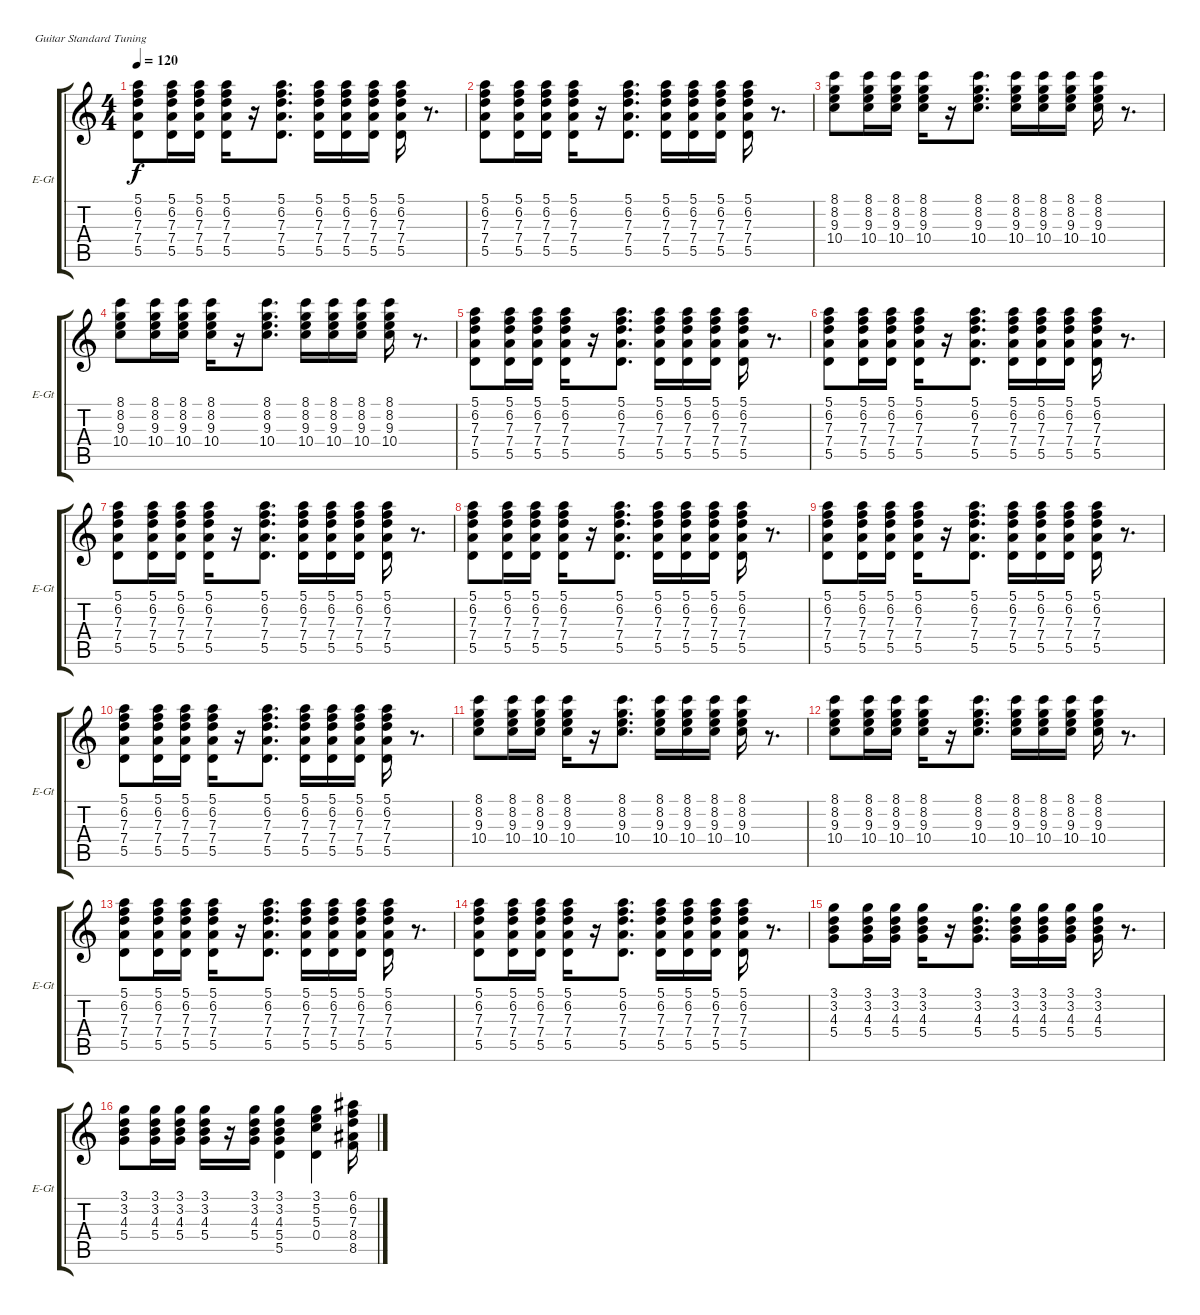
\bracketExtendMode groupsimilarinstruments
\singleTrackTrackNamePolicy allsystems
\multiTrackTrackNamePolicy allsystems
\firstSystemTrackNameOrientation horizontal
\otherSystemsTrackNameOrientation horizontal
\track ("E-Git CLEAN " "E-Gt") {instrument electricguitarclean}
\staff {score tabs}
\tuning (E4 B3 G3 D3 A2 E2)
\ts (4 4)
\tempo 120
\clef g2
\ks c
(5.5 7.4 7.3 6.2 5.1).8{dy f} (5.5 7.4 7.3 6.2 5.1).16 (5.5 7.4 7.3 6.2 5.1).16 (5.5 7.4 7.3 6.2 5.1).16 r.16 (5.5 7.4 7.3 6.2 5.1).8{d} (5.5 7.4 7.3 6.2 5.1).16 (5.5 7.4 7.3 6.2 5.1).16 (5.5 7.4 7.3 6.2 5.1).16 (5.5 7.4 7.3 6.2 5.1).16 r.8{d} |
(5.5 7.4 7.3 6.2 5.1).8 (5.5 7.4 7.3 6.2 5.1).16 (5.5 7.4 7.3 6.2 5.1).16 (5.5 7.4 7.3 6.2 5.1).16 r.16 (5.5 7.4 7.3 6.2 5.1).8{d} (5.5 7.4 7.3 6.2 5.1).16 (5.5 7.4 7.3 6.2 5.1).16 (5.5 7.4 7.3 6.2 5.1).16 (5.5 7.4 7.3 6.2 5.1).16 r.8{d} |
(10.4 9.3 8.2 8.1).8 (10.4 9.3 8.2 8.1).16 (10.4 9.3 8.2 8.1).16 (10.4 9.3 8.2 8.1).16 r.16 (10.4 9.3 8.2 8.1).8{d} (10.4 9.3 8.2 8.1).16 (10.4 9.3 8.2 8.1).16 (10.4 9.3 8.2 8.1).16 (10.4 9.3 8.2 8.1).16 r.8{d} |
(10.4 9.3 8.2 8.1).8 (10.4 9.3 8.2 8.1).16 (10.4 9.3 8.2 8.1).16 (10.4 9.3 8.2 8.1).16 r.16 (10.4 9.3 8.2 8.1).8{d} (10.4 9.3 8.2 8.1).16 (10.4 9.3 8.2 8.1).16 (10.4 9.3 8.2 8.1).16 (10.4 9.3 8.2 8.1).16 r.8{d} |
(5.5 7.4 7.3 6.2 5.1).8 (5.5 7.4 7.3 6.2 5.1).16 (5.5 7.4 7.3 6.2 5.1).16 (5.5 7.4 7.3 6.2 5.1).16 r.16 (5.5 7.4 7.3 6.2 5.1).8{d} (5.5 7.4 7.3 6.2 5.1).16 (5.5 7.4 7.3 6.2 5.1).16 (5.5 7.4 7.3 6.2 5.1).16 (5.5 7.4 7.3 6.2 5.1).16 r.8{d} |
(5.5 7.4 7.3 6.2 5.1).8 (5.5 7.4 7.3 6.2 5.1).16 (5.5 7.4 7.3 6.2 5.1).16 (5.5 7.4 7.3 6.2 5.1).16 r.16 (5.5 7.4 7.3 6.2 5.1).8{d} (5.5 7.4 7.3 6.2 5.1).16 (5.5 7.4 7.3 6.2 5.1).16 (5.5 7.4 7.3 6.2 5.1).16 (5.5 7.4 7.3 6.2 5.1).16 r.8{d} |
(5.5 7.4 7.3 6.2 5.1).8 (5.5 7.4 7.3 6.2 5.1).16 (5.5 7.4 7.3 6.2 5.1).16 (5.5 7.4 7.3 6.2 5.1).16 r.16 (5.5 7.4 7.3 6.2 5.1).8{d} (5.5 7.4 7.3 6.2 5.1).16 (5.5 7.4 7.3 6.2 5.1).16 (5.5 7.4 7.3 6.2 5.1).16 (5.5 7.4 7.3 6.2 5.1).16 r.8{d} |
(5.5 7.4 7.3 6.2 5.1).8 (5.5 7.4 7.3 6.2 5.1).16 (5.5 7.4 7.3 6.2 5.1).16 (5.5 7.4 7.3 6.2 5.1).16 r.16 (5.5 7.4 7.3 6.2 5.1).8{d} (5.5 7.4 7.3 6.2 5.1).16 (5.5 7.4 7.3 6.2 5.1).16 (5.5 7.4 7.3 6.2 5.1).16 (5.5 7.4 7.3 6.2 5.1).16 r.8{d} |
(5.5 7.4 7.3 6.2 5.1).8 (5.5 7.4 7.3 6.2 5.1).16 (5.5 7.4 7.3 6.2 5.1).16 (5.5 7.4 7.3 6.2 5.1).16 r.16 (5.5 7.4 7.3 6.2 5.1).8{d} (5.5 7.4 7.3 6.2 5.1).16 (5.5 7.4 7.3 6.2 5.1).16 (5.5 7.4 7.3 6.2 5.1).16 (5.5 7.4 7.3 6.2 5.1).16 r.8{d} |
(5.5 7.4 7.3 6.2 5.1).8 (5.5 7.4 7.3 6.2 5.1).16 (5.5 7.4 7.3 6.2 5.1).16 (5.5 7.4 7.3 6.2 5.1).16 r.16 (5.5 7.4 7.3 6.2 5.1).8{d} (5.5 7.4 7.3 6.2 5.1).16 (5.5 7.4 7.3 6.2 5.1).16 (5.5 7.4 7.3 6.2 5.1).16 (5.5 7.4 7.3 6.2 5.1).16 r.8{d} |
(10.4 9.3 8.2 8.1).8 (10.4 9.3 8.2 8.1).16 (10.4 9.3 8.2 8.1).16 (10.4 9.3 8.2 8.1).16 r.16 (10.4 9.3 8.2 8.1).8{d} (10.4 9.3 8.2 8.1).16 (10.4 9.3 8.2 8.1).16 (10.4 9.3 8.2 8.1).16 (10.4 9.3 8.2 8.1).16 r.8{d} |
(10.4 9.3 8.2 8.1).8 (10.4 9.3 8.2 8.1).16 (10.4 9.3 8.2 8.1).16 (10.4 9.3 8.2 8.1).16 r.16 (10.4 9.3 8.2 8.1).8{d} (10.4 9.3 8.2 8.1).16 (10.4 9.3 8.2 8.1).16 (10.4 9.3 8.2 8.1).16 (10.4 9.3 8.2 8.1).16 r.8{d} |
(5.5 7.4 7.3 6.2 5.1).8 (5.5 7.4 7.3 6.2 5.1).16 (5.5 7.4 7.3 6.2 5.1).16 (5.5 7.4 7.3 6.2 5.1).16 r.16 (5.5 7.4 7.3 6.2 5.1).8{d} (5.5 7.4 7.3 6.2 5.1).16 (5.5 7.4 7.3 6.2 5.1).16 (5.5 7.4 7.3 6.2 5.1).16 (5.5 7.4 7.3 6.2 5.1).16 r.8{d} |
(5.5 7.4 7.3 6.2 5.1).8 (5.5 7.4 7.3 6.2 5.1).16 (5.5 7.4 7.3 6.2 5.1).16 (5.5 7.4 7.3 6.2 5.1).16 r.16 (5.5 7.4 7.3 6.2 5.1).8{d} (5.5 7.4 7.3 6.2 5.1).16 (5.5 7.4 7.3 6.2 5.1).16 (5.5 7.4 7.3 6.2 5.1).16 (5.5 7.4 7.3 6.2 5.1).16 r.8{d} |
(3.1 3.2 4.3 5.4).8 (3.1 3.2 4.3 5.4).16 (3.1 3.2 4.3 5.4).16 (3.1 3.2 4.3 5.4).16 r.16 (3.1 3.2 4.3 5.4).8{d} (3.1 3.2 4.3 5.4).16 (3.1 3.2 4.3 5.4).16 (3.1 3.2 4.3 5.4).16 (3.1 3.2 4.3 5.4).16 r.8{d} |
(3.1 3.2 4.3 5.4).8 (3.1 3.2 4.3 5.4).16 (3.1 3.2 4.3 5.4).16 (3.1 3.2 4.3 5.4).16 r.16 (3.1 3.2 4.3 5.4).16 (5.5 5.4 4.3 3.2 3.1).4 (0.4 5.3 5.2 3.1).4 (8.5 8.4 7.3 6.2 6.1).16
